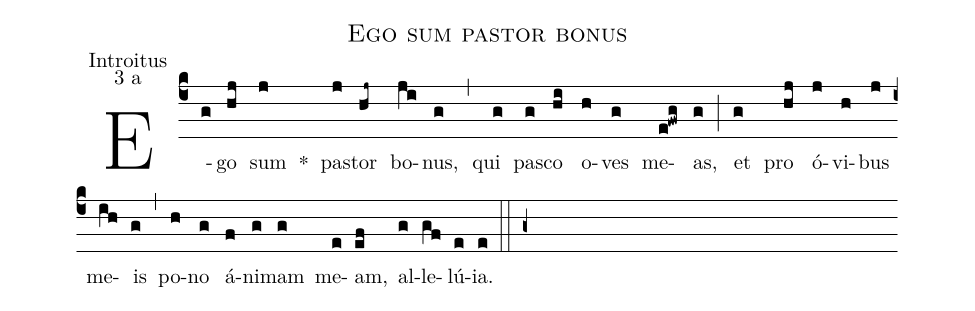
name: Ego sum pastor bonus;
office-part: Introitus;
mode: 3;
mode-differentia: a;
%%
(c4)

E(g)go(hj) sum(j) *() pas(j)tor(hj~) bo(ji)nus,(g) (,) qui(g) pas(g)co(hi) o(h)ves(g) me(e!fwg)as,(g) (;) et(g) pro(hj) ó(j)vi(h)bus(j) me(ih)is(g) (,) po(h)no(g) á(f)ni(g)mam(g) me(e)am,(ef) al(g)le(gf)lú(e)ia.(e)

(::)

(g+)
